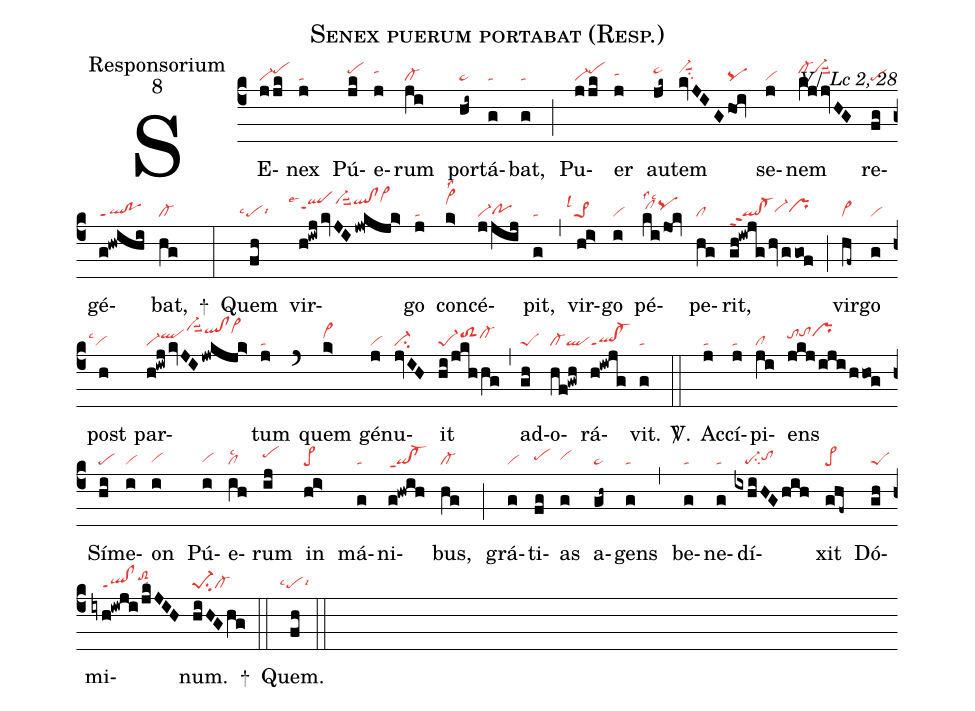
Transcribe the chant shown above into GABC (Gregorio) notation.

name:Senex puerum portabat (Resp.);
office-part:Responsorium;
mode:8;
commentary:V/ Lc 2, 28;
nabc-lines:1;
%%
(c4)
SE(jjk|vi-pehi)nex(j|ta) Pú(jk|pehi)e(j|tahi)rum(ji|cl-) por(hi~|ta>)tá(g|ta)bat,(g|ta) (;)
Pu(jjk|vi-pehi)er(j|tahh) au(jk~|ta>hi)tem(kvJIG|vi-hisuu1su2|hOi|pq) se(j|vi)nem(kjjvHG|cl-hivi-hisuu2) re(fg|pe)gé(g!hwihi|ql!poppt1)bat,(hg|cl-) +(:)
Quem(fh|```pelsc4lsi6) vir(h!iwj/kvJI/jw!kjk>|```qlhippt1lse4vi-hksuu2qlhk!clhkvi>hl)go(j|ta) con(k>|vi>hklss2)cé(jjij|vi-pohg)pit,(g|ta) (,)
vir(hi>|```pe>1lsl1)go(i|vi) pé(ki/jOk|clhilss2lsc2pqhi)pe(hg|cl)rit,(gh!iwjg/hv/ggof|ql!cl-ppt2vi-hhprhh) (;)
vir(hf~|vi>)go(g|vi) post(h|```vilsc1) par(h!iwj/kvJI/jwkjk>|vi-qlhivi-hlsuu2qlhk!clhkvi>hk)tum(j|ta) (`)
quem(k>|vi>hi) gé(j|vi)nu(jvIH|ci-)it(hi/jkhhg|pe-1toS2hicl-hi) (,)
ad(gh|peS)o(hf!gwh|cl-ql)rá(h!iwjg|ql!cl-ppt1)vit.(g|ta) <sp>V/</sp>.(::)
Ac(j|ta)cí(j|ta)pi(ji|cl)ens(jkj/iji/hhog|tohitohjprhj) Sí(hi|pe)me(i|vi)on(i|vihg) Pú(i|vihg)e(ih|cllsc2)rum(ij|pehi) in(hi>|pe>) má(g|ta)ni(g!hwih|qi!cl-ppt1)bus,(hg|cl-) (;)
grá(g|vi)ti(fg|pehh)as(g|vihh) a(gh~|ta>)gens(g|ta) (,)
be(g|ta)ne(g|ta)dí(ixhiHGhih|///pe-su2tohh)xit(ghf~|pe>) Dó(gh|peS)mi(iyh!iwji/jkJIH|///ql!clppt1toS2hisu2)num.(hiHGhg|pe-1su2cl-) +(::)
Quem.(fh|```pelsc4lsi6) (::)
